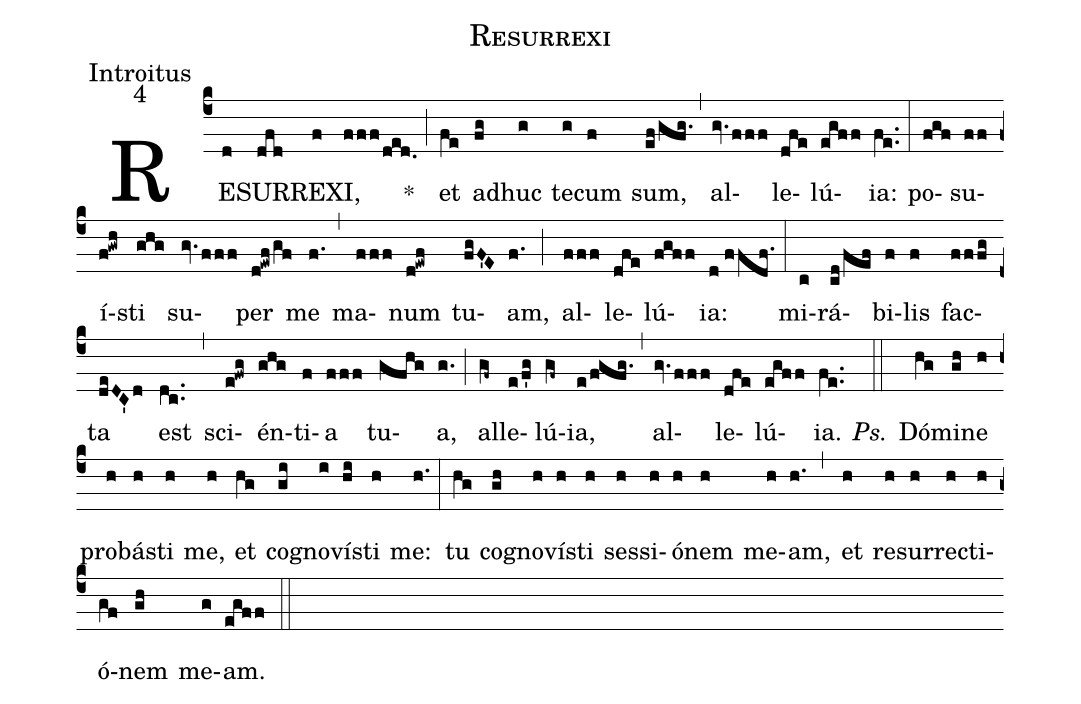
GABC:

name:Resurrexi;
office-part:Introitus;
mode:4;
%%
(c4) RE(d)SUR(dfd)RE(f)XI,(fff/ded.) *(;) et(fe) ad(fg)huc(g) te(g)cum(f) sum,(ef/gfg.) (,) al(gv.fff)le(dfe)lú(egff)ia:(fe..) (:) po(fgf)su(ff)í(f!gwh)sti(ghg) su(gv.fff)per(d!ewf/gf) me(f.) (,) ma(fff)num(d!ewf) tu(fgF'E)am,(f.) (;) al(fff)le(dfe)lú(fgff)ia:(d//ffdf.) (:) mi(c)rá(cd/fef)bi(f)lis(f) fac(fffg)ta(deDC'd) est(dc..) (,) sci(e!fwg)én(ghg)ti(f)a(fff) tu(gfhg)a,(g.) (;) al(gf~)le(e/f'g)lú(gf~)ia,(e/fgfg.) (,) al(gv.fff)le(dfe)lú(egff)ia.(fe..) <i>Ps.</i>(::) Dó(hg)mi(gh)ne(h) pro(h)bá(h)sti(h) me,(h) et(hg) co(gi)gno(i)ví(hi)sti(h) me:(h.) (:) tu(hg) co(gh)gno(h)ví(h)sti(h) ses(h)si(h)ó(h)nem(h) me(h)am,(h.) (,) et(h) re(h)sur(h)rec(h)ti(h)ó(gf)nem(gh) me(g)am.(egff) (::)
